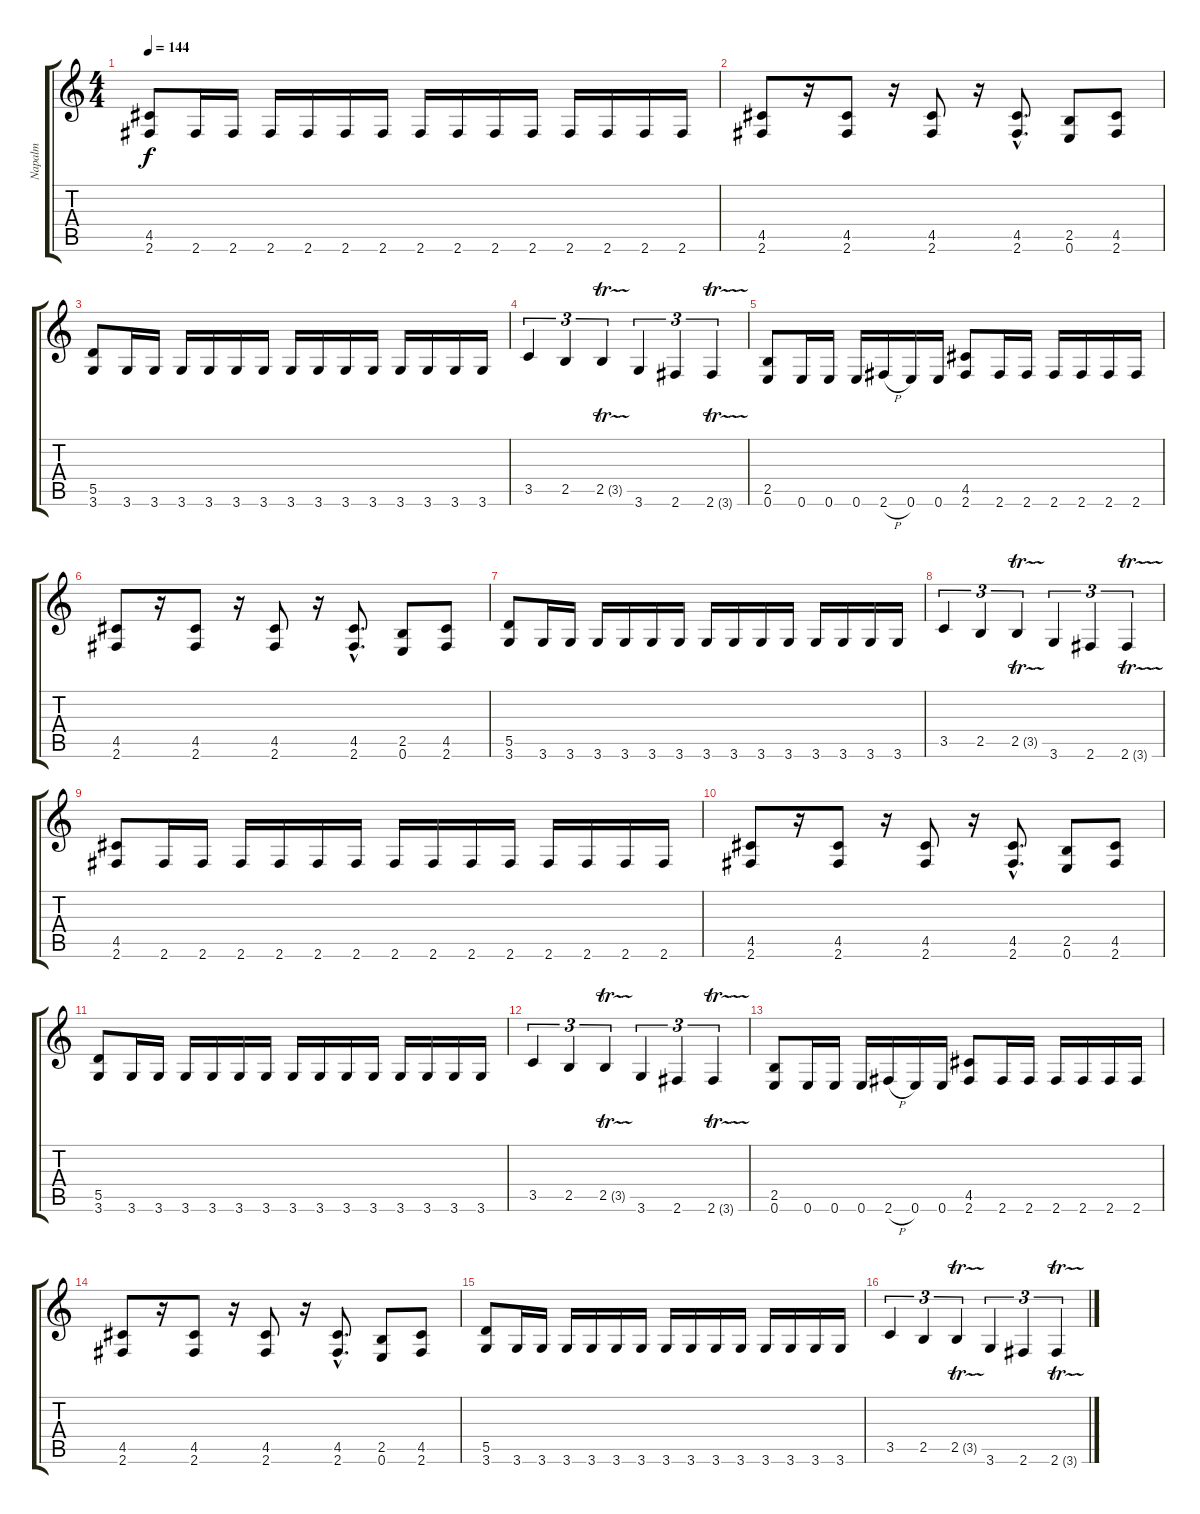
\track ("Napalm" "Napalm") {instrument overdrivenguitar}
\staff {score tabs}
\tuning (E4 B3 G3 D3 A2 E2) {hide}
\ts (4 4)
\tempo 144
\clef g2
\ks c
(4.5 2.6).8{dy f} 2.6.16 2.6.16 2.6.16 2.6.16 2.6.16 2.6.16 2.6.16 2.6.16 2.6.16 2.6.16 2.6.16 2.6.16 2.6.16 2.6.16 |
(4.5 2.6).8 r.16 (4.5 2.6).8 r.16 (4.5 2.6).8 r.16 (4.5{hac} 2.6{hac}).8{d} (2.5 0.6).8 (4.5 2.6).8 |
(5.5 3.6).8 3.6.16 3.6.16 3.6.16 3.6.16 3.6.16 3.6.16 3.6.16 3.6.16 3.6.16 3.6.16 3.6.16 3.6.16 3.6.16 3.6.16 |
3.5.4{tu (3 2)} 2.5.4{tu (3 2)} 2.5{tr (3 32)}.4{tu (3 2)} 3.6.4{tu (3 2)} 2.6.4{tu (3 2)} 2.6{tr (3 32)}.4{tu (3 2)} |
(2.5 0.6).8 0.6.16 0.6.16 0.6.16 2.6{h}.16 0.6.16 0.6.16 (4.5 2.6).8 2.6.16 2.6.16 2.6.16 2.6.16 2.6.16 2.6.16 |
(4.5 2.6).8 r.16 (4.5 2.6).8 r.16 (4.5 2.6).8 r.16 (4.5{hac} 2.6{hac}).8{d} (2.5 0.6).8 (4.5 2.6).8 |
(5.5 3.6).8 3.6.16 3.6.16 3.6.16 3.6.16 3.6.16 3.6.16 3.6.16 3.6.16 3.6.16 3.6.16 3.6.16 3.6.16 3.6.16 3.6.16 |
3.5.4{tu (3 2)} 2.5.4{tu (3 2)} 2.5{tr (3 32)}.4{tu (3 2)} 3.6.4{tu (3 2)} 2.6.4{tu (3 2)} 2.6{tr (3 32)}.4{tu (3 2)} |
(4.5 2.6).8 2.6.16 2.6.16 2.6.16 2.6.16 2.6.16 2.6.16 2.6.16 2.6.16 2.6.16 2.6.16 2.6.16 2.6.16 2.6.16 2.6.16 |
(4.5 2.6).8 r.16 (4.5 2.6).8 r.16 (4.5 2.6).8 r.16 (4.5{hac} 2.6{hac}).8{d} (2.5 0.6).8 (4.5 2.6).8 |
(5.5 3.6).8 3.6.16 3.6.16 3.6.16 3.6.16 3.6.16 3.6.16 3.6.16 3.6.16 3.6.16 3.6.16 3.6.16 3.6.16 3.6.16 3.6.16 |
3.5.4{tu (3 2)} 2.5.4{tu (3 2)} 2.5{tr (3 32)}.4{tu (3 2)} 3.6.4{tu (3 2)} 2.6.4{tu (3 2)} 2.6{tr (3 32)}.4{tu (3 2)} |
(2.5 0.6).8 0.6.16 0.6.16 0.6.16 2.6{h}.16 0.6.16 0.6.16 (4.5 2.6).8 2.6.16 2.6.16 2.6.16 2.6.16 2.6.16 2.6.16 |
(4.5 2.6).8 r.16 (4.5 2.6).8 r.16 (4.5 2.6).8 r.16 (4.5{hac} 2.6{hac}).8{d} (2.5 0.6).8 (4.5 2.6).8 |
(5.5 3.6).8 3.6.16 3.6.16 3.6.16 3.6.16 3.6.16 3.6.16 3.6.16 3.6.16 3.6.16 3.6.16 3.6.16 3.6.16 3.6.16 3.6.16 |
3.5.4{tu (3 2)} 2.5.4{tu (3 2)} 2.5{tr (3 32)}.4{tu (3 2)} 3.6.4{tu (3 2)} 2.6.4{tu (3 2)} 2.6{tr (3 32)}.4{tu (3 2)}
